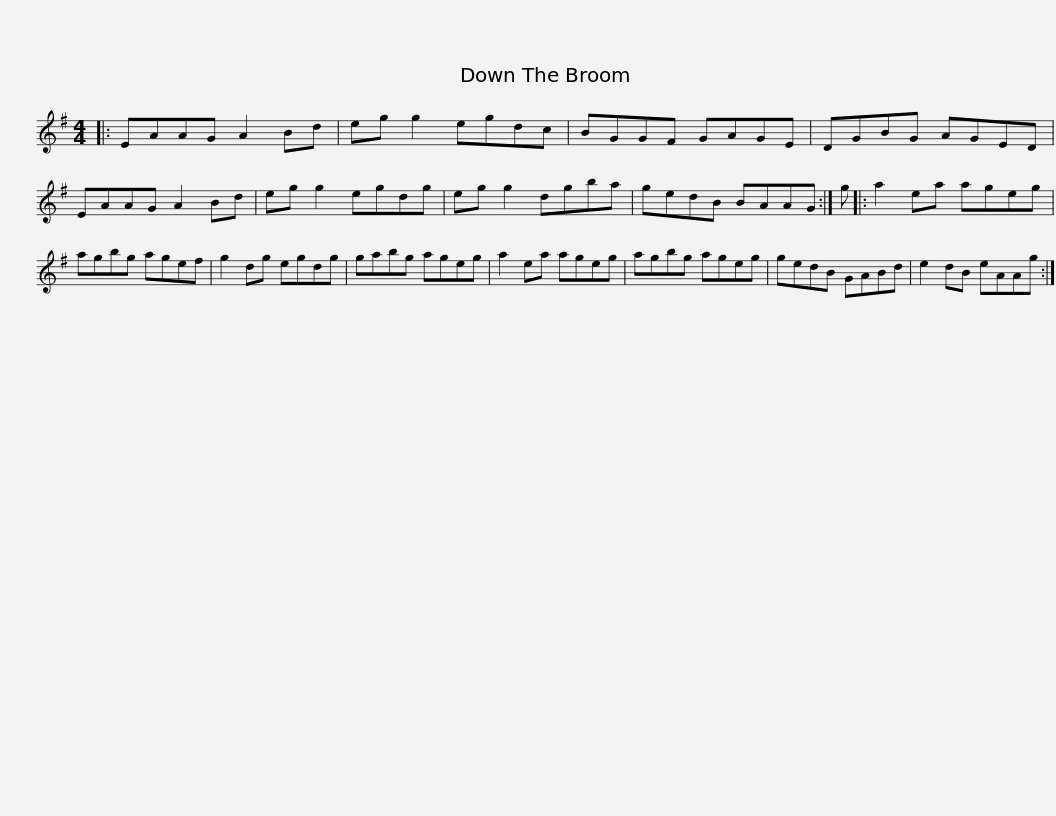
X:1
L:1/8
M:4/4
I:linebreak $
K:G
V:1 treble
V:1
|: EAAG A2 Bd | eg g2 egdc | BGGF GAGE | DGBG AGED | EAAG A2 Bd | %5
 eg g2 egdg |$ eg g2 dgba | gedB BAAG :| g |: a2 ea ageg | %10
 agbg agef | g2 dg egdg |$ gabg ageg | a2 ea ageg | agbg ageg | %15
 gedB GABd | e2 dB eAAg :| %17
